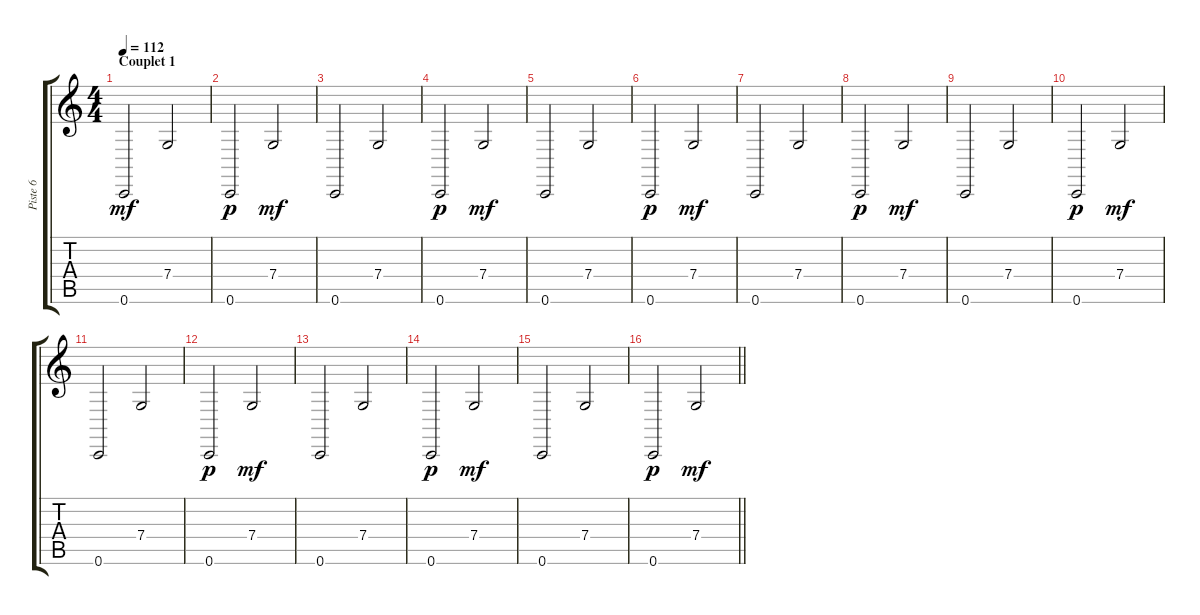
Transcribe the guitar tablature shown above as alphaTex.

\track ("Piste 6" "Piste 6") {instrument trumpet}
\staff {score tabs}
\tuning (D4 A3 F3 C3 G2 C2) {hide}
\ts (4 4)
\section ("" "Couplet 1")
\tempo 112
\clef g2
\ks c
0.6.2{dy mf volume 8} 7.4.2 |
0.6.2{dy p} 7.4.2{dy mf} |
0.6.2 7.4.2 |
0.6.2{dy p} 7.4.2{dy mf} |
0.6.2 7.4.2 |
0.6.2{dy p} 7.4.2{dy mf} |
0.6.2 7.4.2 |
0.6.2{dy p} 7.4.2{dy mf} |
0.6.2 7.4.2 |
0.6.2{dy p} 7.4.2{dy mf} |
0.6.2 7.4.2 |
0.6.2{dy p} 7.4.2{dy mf} |
0.6.2 7.4.2 |
0.6.2{dy p} 7.4.2{dy mf} |
0.6.2 7.4.2 |
\barLineRight lightlight
0.6.2{dy p} 7.4.2{dy mf}
